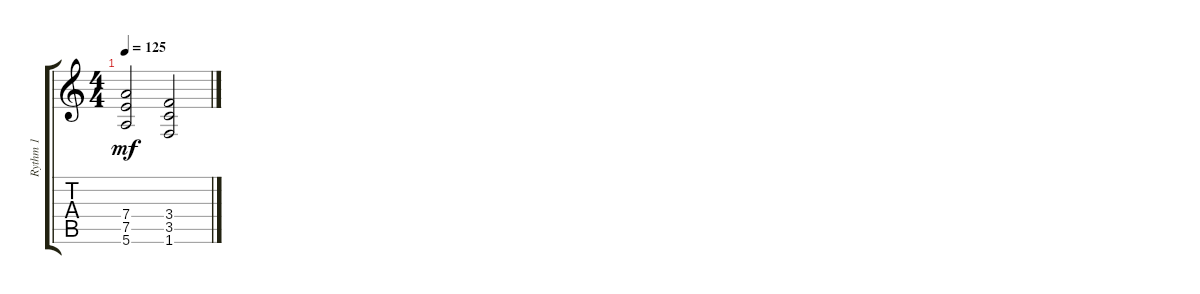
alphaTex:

\track ("Rythm 1" "Rythm 1") {instrument overdrivenguitar}
\staff {score tabs}
\tuning (E4 B3 G3 D3 A2 E2) {hide}
\ts (4 4)
\tempo 125
\clef g2
\ks c
(7.4 7.5 5.6).2{dy mf volume 0} (3.4 3.5 1.6).2
